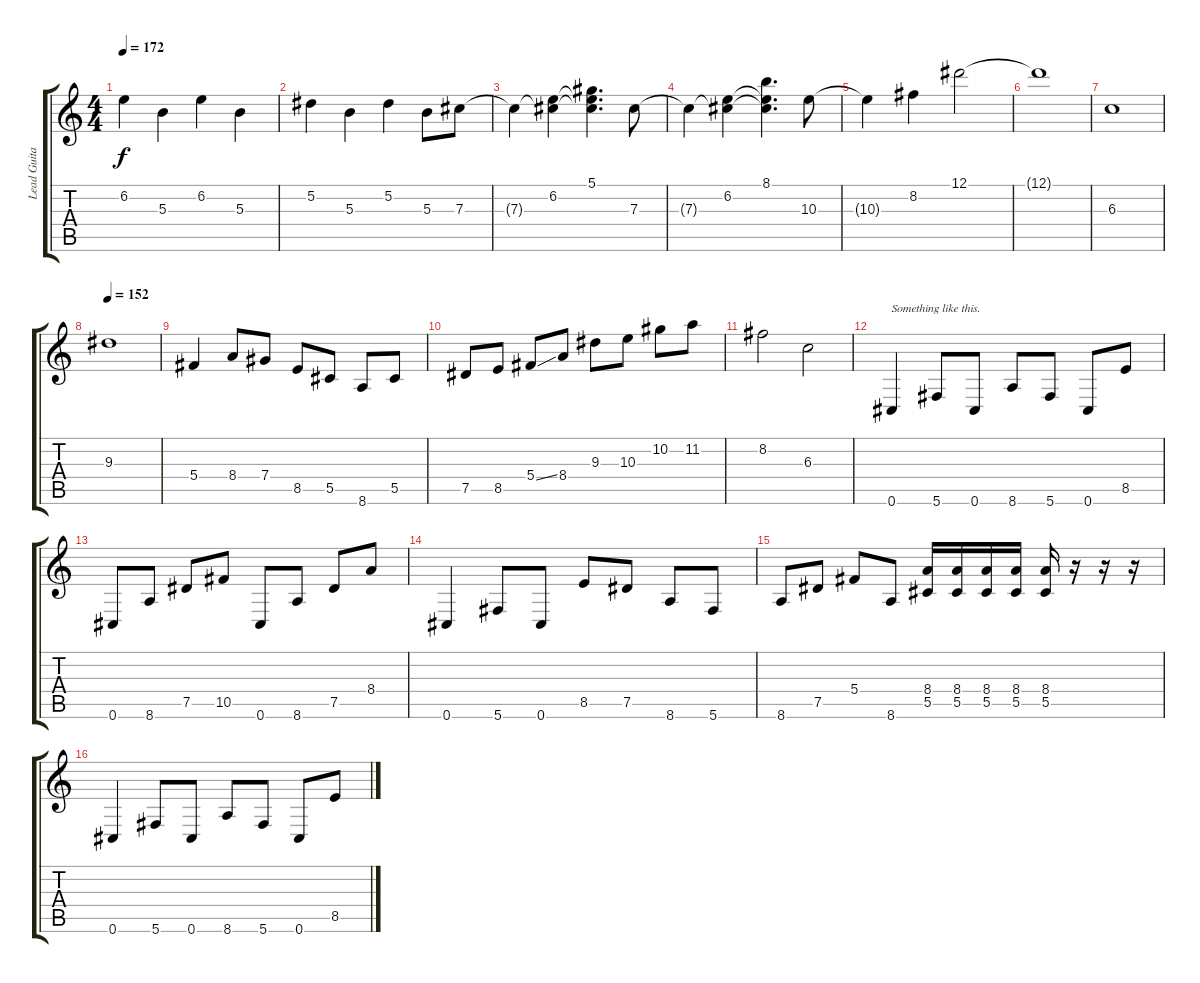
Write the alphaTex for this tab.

\track ("Lead Guitar" "Lead Guita") {instrument distortionguitar}
\staff {score tabs}
\tuning (Eb4 Bb3 Gb3 Db3 Ab2 Db2) {hide}
\ts (4 4)
\tempo 172
\clef g2
\ks c
6.2{t}.4{dy f} 5.3.4 6.2.4 5.3.4 |
5.2.4 5.3.4 5.2.4 5.3.8 7.3.8 |
7.3{t}.4 (6.2 7.3{t}).4 (5.1 6.2{t} 7.3{t}).4{d} 7.3.8 |
7.3{t}.4 (6.2 7.3{t}).4 (8.1 6.2{t} 7.3{t}).4{d} 10.3.8 |
10.3{t}.4 8.2.4 12.1.2 |
12.1{t}.1 |
6.3.1 |
\tempo 152
9.3.1 |
5.4.4 8.4.8 7.4.8 8.5.8 5.5.8 8.6.8 5.5.8 |
7.5.8 8.5.8 5.4{ss}.8 8.4.8 9.3.8 10.3.8 10.2.8 11.2.8 |
8.2.2 6.3.2 |
0.6.4{txt "Something like this."} 5.6.8 0.6.8 8.6.8 5.6.8 0.6.8 8.5.8 |
0.6.8 8.6.8 7.5.8 10.5.8 0.6.8 8.6.8 7.5.8 8.4.8 |
0.6.4 5.6.8 0.6.8 8.5.8 7.5.8 8.6.8 5.6.8 |
8.6.8 7.5.8 5.4.8 8.6.8 (8.4 5.5).16 (8.4 5.5).16 (8.4 5.5).16 (8.4 5.5).16 (8.4 5.5).16 r.16 r.16 r.16 |
0.6.4 5.6.8 0.6.8 8.6.8 5.6.8 0.6.8 8.5.8
